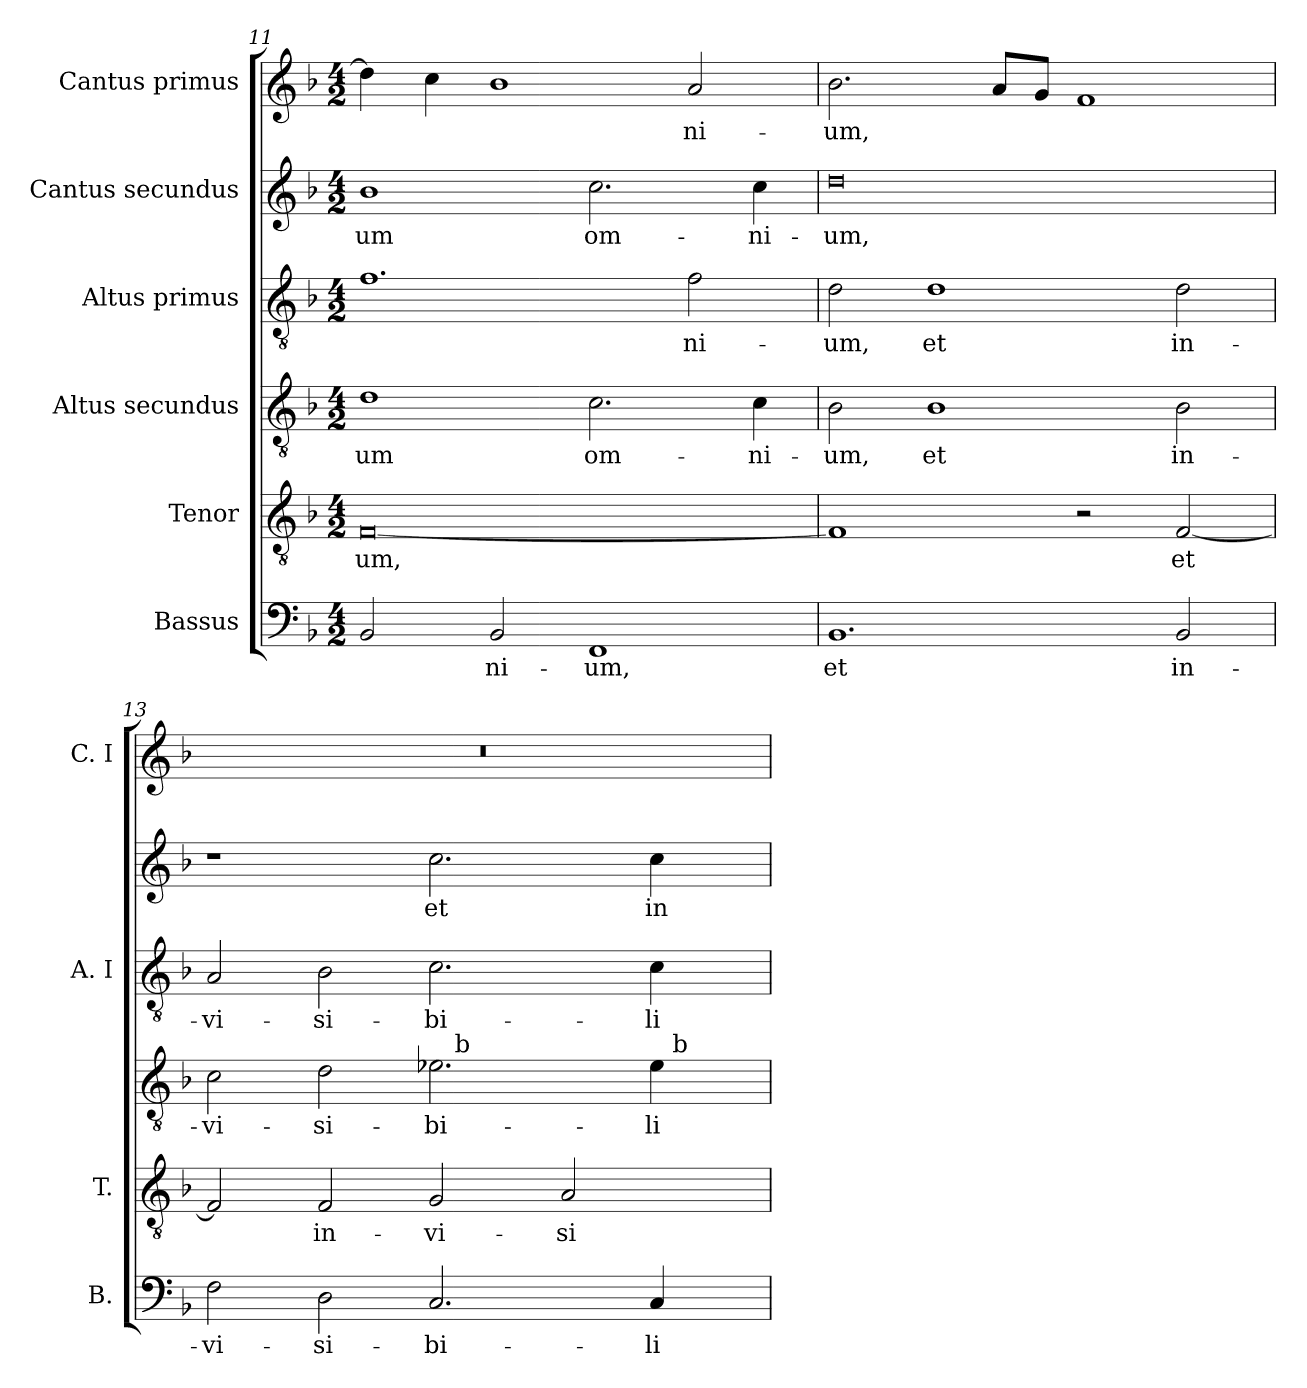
**kern	**text	**kern	**text	**kern	**text	**kern	**text	**kern	**text	**kern	**text
*part6	*part6	*part5	*part5	*part4	*part4	*part3	*part3	*part2	*part2	*part1	*part1
*staff6	*staff6	*staff5	*staff5	*staff4	*staff4	*staff3	*staff3	*staff2	*staff2	*staff1	*staff1
*I"Bassus	*	*I"Tenor	*	*I"Altus secundus	*	*I"Altus primus	*	*I"Cantus secundus	*	*I"Cantus primus	*
*I'B.	*	*I'T.	*	*	*	*I'A. I	*	*	*	*I'C. I	*
*clefF4	*	*clefGv2	*	*clefGv2	*	*clefGv2	*	*clefG2	*	*clefG2	*
*	*	*ITrd7c12	*	*ITrd7c12	*	*ITrd7c12	*	*	*	*	*
*k[b-]	*	*k[b-]	*	*k[b-]	*	*k[b-]	*	*k[b-]	*	*k[b-]	*
*d:	*	*d:	*	*d:	*	*d:	*	*d:	*	*d:	*
*M4/2	*	*M4/2	*	*M4/2	*	*M4/2	*	*M4/2	*	*M4/2	*
=11	=11	=11	=11	=11	=11	=11	=11	=11	=11	=11	=11
!	!	!	!LO:LY:b:color=#000000	!	!	!	!	!	!	!	!
!	!	!	!	!	!LO:LY:b:color=#000000	!	!	!	!	!	!
!	!	!	!	!	!	!	!	!	!LO:LY:b:color=#000000	!	!
2BB-i/	.	[0FFi	-um,	1Di	-um	1.Fi	.	1b-i	-um	4ddi\]	.
.	.	.	.	.	.	.	.	.	.	4cci\	.
!	!LO:LY:b:color=#000000	!	!	!	!	!	!	!	!	!	!
2BB-i/	-ni-	.	.	.	.	.	.	.	.	1b-i	.
!	!LO:LY:b:color=#000000	!	!	!	!	!	!	!	!	!	!
!	!	!	!	!	!LO:LY:b:color=#000000	!	!	!	!	!	!
!	!	!	!	!	!	!	!	!	!LO:LY:b:color=#000000	!	!
1FFi	-um,	.	.	2.Ci\	om-	.	.	2.cci\	om-	.	.
!	!	!	!	!	!	!	!LO:LY:b:color=#000000	!	!	!	!
!	!	!	!	!	!	!	!	!	!	!	!LO:LY:b:color=#000000
.	.	.	.	.	.	2Fi\	-ni-	.	.	2ai/	-ni-
!	!	!	!	!	!LO:LY:b:color=#000000	!	!	!	!	!	!
!	!	!	!	!	!	!	!	!	!LO:LY:b:color=#000000	!	!
.	.	.	.	4Ci\	-ni-	.	.	4cci\	-ni-	.	.
=12	=12	=12	=12	=12	=12	=12	=12	=12	=12	=12	=12
!	!LO:LY:b:color=#000000	!	!	!	!	!	!	!	!	!	!
!	!	!	!	!	!LO:LY:b:color=#000000	!	!	!	!	!	!
!	!	!	!	!	!	!	!LO:LY:b:color=#000000	!	!	!	!
!	!	!	!	!	!	!	!	!	!LO:LY:b:color=#000000	!	!
!	!	!	!	!	!	!	!	!	!	!	!LO:LY:b:color=#000000
1.BB-i	et	1FFi]	.	2BB-i\	-um,	2Di\	-um,	0ddi	-um,	2.b-i\	-um,
!	!	!	!	!	!LO:LY:b:color=#000000	!	!	!	!	!	!
!	!	!	!	!	!	!	!LO:LY:b:color=#000000	!	!	!	!
.	.	.	.	1BB-i	et	1Di	et	.	.	.	.
.	.	.	.	.	.	.	.	.	.	8ai/L	.
.	.	.	.	.	.	.	.	.	.	8gi/J	.
.	.	2r	.	.	.	.	.	.	.	1fi	.
!	!LO:LY:b:color=#000000	!	!	!	!	!	!	!	!	!	!
!	!	!	!LO:LY:b:color=#000000	!	!	!	!	!	!	!	!
!	!	!	!	!	!LO:LY:b:color=#000000	!	!	!	!	!	!
!	!	!	!	!	!	!	!LO:LY:b:color=#000000	!	!	!	!
2BB-i/	in-	[2FFi/	et	2BB-i\	in-	2Di\	in-	.	.	.	.
=13	=13	=13	=13	=13	=13	=13	=13	=13	=13	=13	=13
!	!LO:LY:b:color=#000000	!	!	!	!	!	!	!	!	!	!
!	!	!	!	!	!LO:LY:b:color=#000000	!	!	!	!	!	!
!	!	!	!	!	!	!	!LO:LY:b:color=#000000	!	!	!LO:N:vis=1	!
*	*	*	*	*^	*	*	*	*	*	*	*
2Fi\	-vi-	2FFi/]	.	2Ci\	1ryy	-vi-	2AAi/	-vi-	1r	.	0r	.
!	!LO:LY:b:color=#000000	!	!	!	!	!	!	!	!	!	!	!
!	!	!	!LO:LY:b:color=#000000	!	!	!	!	!	!	!	!	!
!	!	!	!	!	!	!LO:LY:b:color=#000000	!	!	!	!	!	!
!	!	!	!	!	!	!	!	!LO:LY:b:color=#000000	!	!	!	!
2Di\	-si-	2FFi/	in-	2Di\	.	-si-	2BB-i\	-si-	.	.	.	.
!	!LO:LY:b:color=#000000	!	!	!	!	!	!	!	!	!	!	!
!	!	!	!LO:LY:b:color=#000000	!	!	!	!	!	!	!	!	!
!	!	!	!	!	!	!LO:LY:b:color=#000000	!	!	!	!	!	!
!	!	!	!	!	!	!	!	!LO:LY:b:color=#000000	!	!	!	!
!	!	!	!	!	!	!	!	!	!	!LO:LY:b:color=#000000	!	!
2.Ci/	-bi-	2GGi/	-vi-	2.E-i\	32ryy	-bi-	2.Ci\	-bi-	2.cci\	et	.	.
.	.	.	.	.	256ryy	.	.	.	.	.	.	.
!	!	!	!	!	!LO:TX:a:t=b	!	!	!	!	!	!	!
.	.	.	.	.	2ryy	.	.	.	.	.	.	.
!	!	!	!LO:LY:b:color=#000000	!	!	!	!	!	!	!	!	!
.	.	2AAi/	-si-	.	.	.	.	.	.	.	.	.
.	.	.	.	.	4ryy	.	.	.	.	.	.	.
!	!LO:LY:b:color=#000000	!	!	!	!	!	!	!	!	!	!	!
!	!	!	!	!	!	!LO:LY:b:color=#000000	!	!	!	!	!	!
!	!	!	!	!	!	!	!	!LO:LY:b:color=#000000	!	!	!	!
!	!	!	!	!	!	!	!	!	!	!LO:LY:b:color=#000000	!	!
4Ci/	-li-	.	.	4E-i\	.	-li-	4Ci\	-li-	4cci\	in-	.	.
!	!	!	!	!	!LO:TX:a:t=b	!	!	!	!	!	!	!
.	.	.	.	.	8ryy	.	.	.	.	.	.	.
.	.	.	.	.	16ryy	.	.	.	.	.	.	.
.	.	.	.	.	64..ryy	.	.	.	.	.	.	.
*	*	*	*	*v	*v	*	*	*	*	*	*	*
=	=	=	=	=	=	=	=	=	=	=	=
*-	*-	*-	*-	*-	*-	*-	*-	*-	*-	*-	*-
